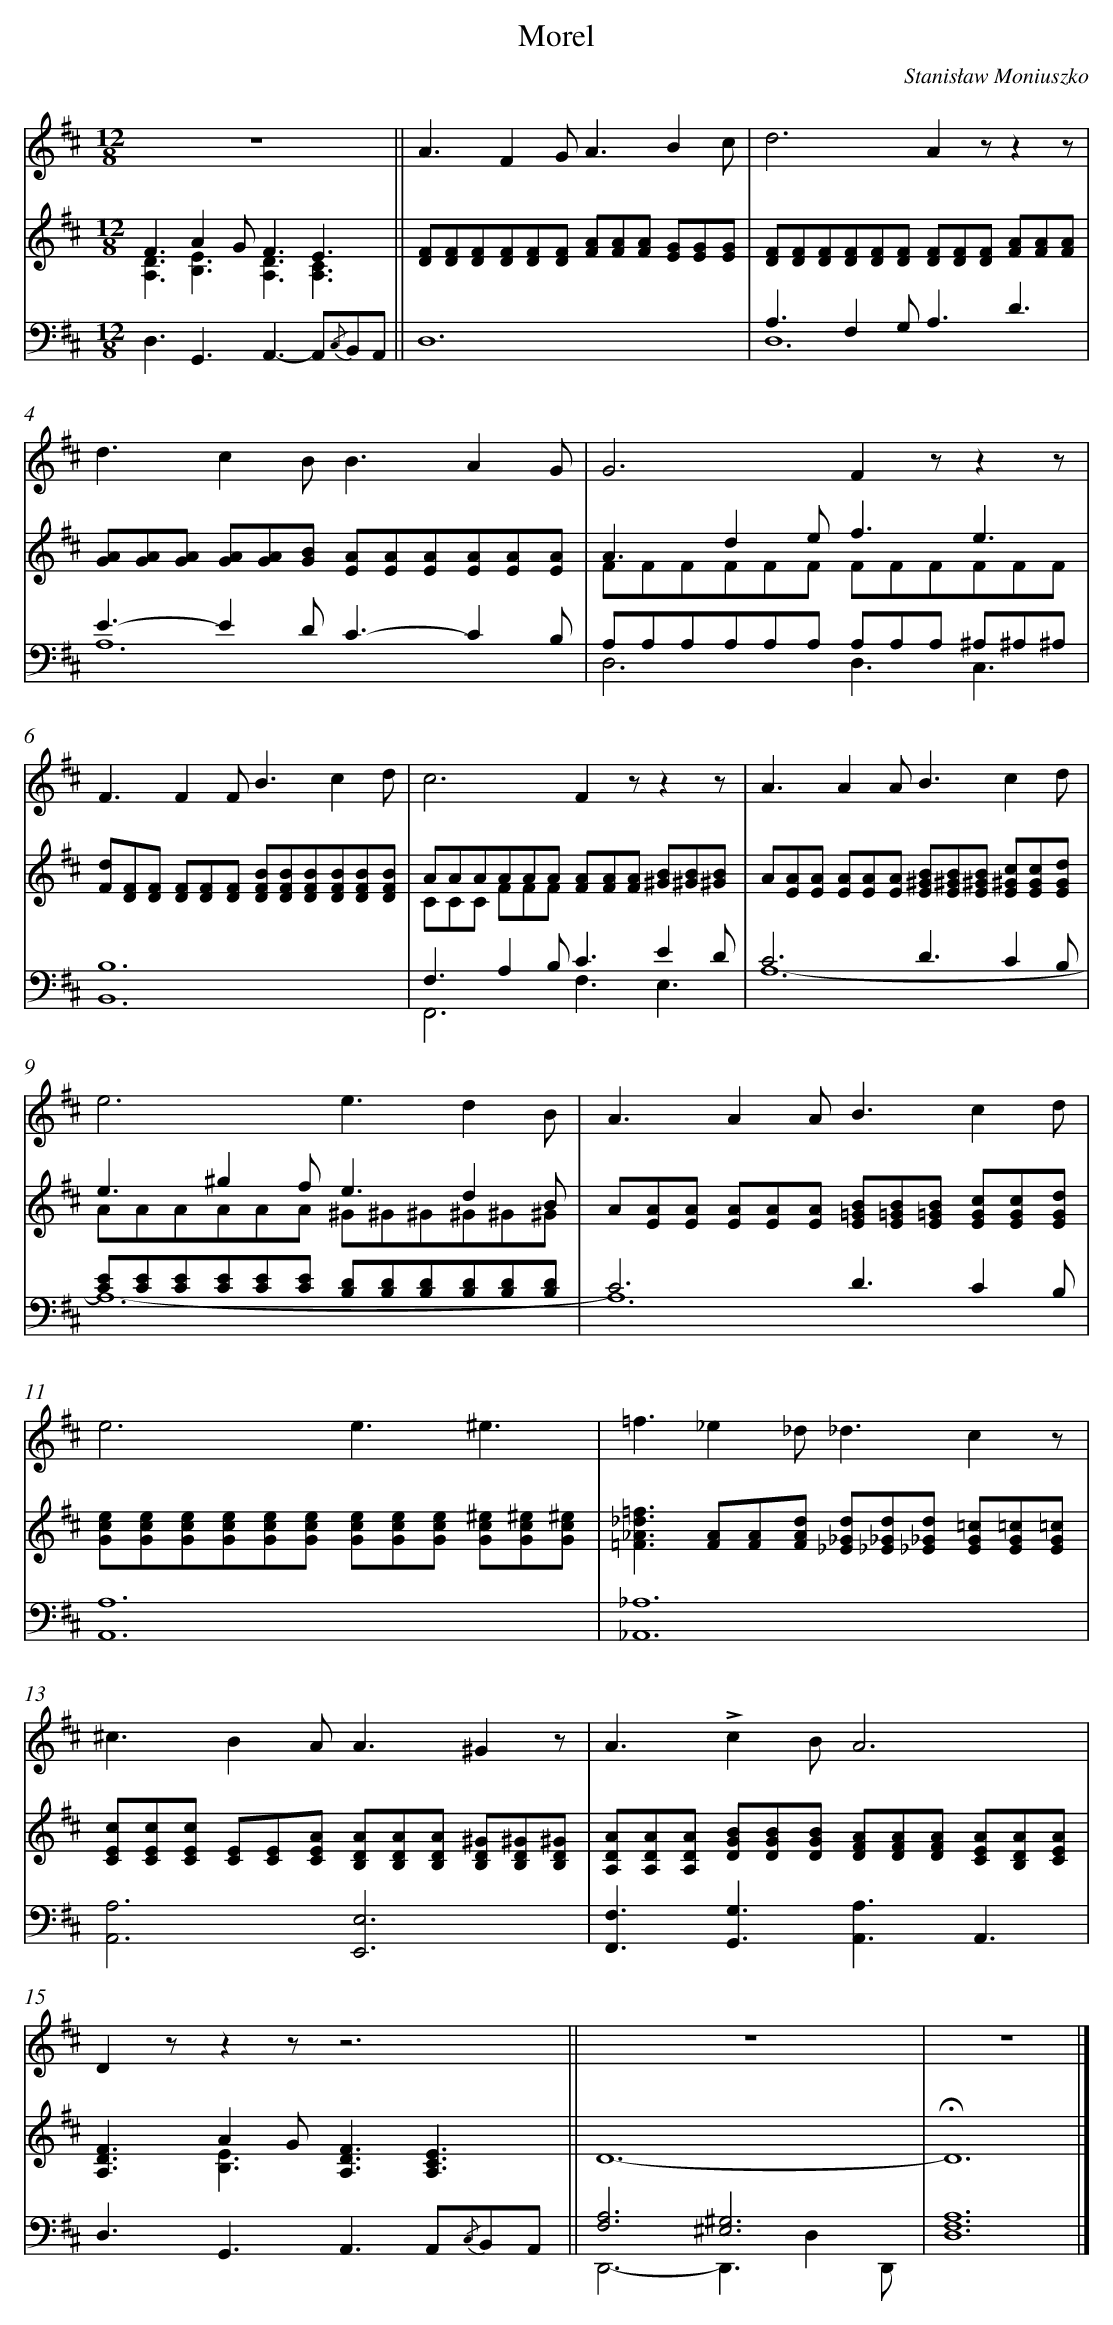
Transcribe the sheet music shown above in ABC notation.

X:1
T: Morel
C: Stanisław Moniuszko
L: 1/8
M: 12/8
V: 1 clef=treble
V: 2 clef=treble
V: 3 clef=bass
K: D
[V:1] z12 ||
[V:2] F3A2G2<F2E3 & [D3A,3][E3B,3][D3A,3][C3A,3] ||
[V:3] D,3G,,3A,,2>-A,,2{/C,}B,,A,, ||
[V:1] A3F2G2<A2B2c |
[V:2] [FD][FD][FD][FD][FD][FD] [AF][AF][AF] [GE][GE][GE] |
[V:3] D,12 |
[V:1] d4>A4zz2z |
[V:2] [FD][FD][FD][FD][FD][FD] [FD][FD][FD] [AF][AF][AF] |
[V:3] A,3F,2G,2<A,2D3 & D,12 |
[V:1] d3c2B2<B2A2G |
[V:2] [AG][AG][AG] [AG][AG][BG] [AE][AE][AE][AE][AE][AE] |
[V:3] E3-E2D2<C2-C2B, & A,12 |
[V:1] G4>F4zz2z |
[V:2] A3d2e2<f2e3 & FFFFFF FFFFFF |
[V:3] A,A,A,A,A,A, A,A,A, ^A,^A,^A, & D,6D,3C,3 |
[V:1] F3F2F2<B2c2d |
[V:2] [dF][FD][FD] [FD][FD][FD] [BFD][BFD][BFD][BFD][BFD][BFD] |
[V:3] B,12 & B,,12 |
[V:1] c4>F4zz2z |
[V:2] AAAAAA [AF][AF][AF] [B^G][B^G][B^G] & CCC FFFx6 |
[V:3] F,3A,2B,2<C2E2D & F,,6F,3E,3 |
[V:1] A3A2A2<B2c2d |
[V:2] A[AE][AE] [AE][AE][AE] [B^GE][B^GE][B^GE] [c^GE][cGE][dGE] |
[V:3] C6D3C2B, & A,12- |
[V:1] e6e3d2B |
[V:2] e3^g2f2<e2d2B & AAAAAA ^G^G^G^G^G^G |
[V:3] [EC][EC][EC][EC][EC][EC] [DB,][DB,][DB,][DB,][DB,][DB,] & A,12- |
[V:1] A3A2A2<B2c2d |
[V:2] A[AE][AE] [AE][AE][AE] [B=GE][B=GE][B=GE] [cGE][cGE][dGE] |
[V:3] C6D3C2B, & A,12 |
[V:1] e6e3^e3 |
[V:2] [ecG][ecG][ecG][ecG][ecG][ecG] [ecG][ecG][ecG] [^ecG][^ecG][^ecG] |
[V:3] [A,12A,,12] |
[V:1] =f3_e2_d2<_d2c2z |
[V:2] [=f2_d2_A2=F2]>[A2F2][AF][dAF] [d_G_E][d_G_E][d_G_E] [=cGE][=cGE][=cGE] |
[V:3] [_A,12_A,,12] |
[V:1] ^c3B2A2<A2^G2z |
[V:2] [cEC][cEC][cEC] [EC][EC][AEC] [ADB,][ADB,][ADB,] [^GDB,][^GDB,][^GDB,] |
[V:3] [A,6A,,6][E,6E,,6] |
[V:1] A3!accent!c2BA6 |
[V:2] [ADA,][ADA,][ADA,] [BGD][BGD][BGD] [AFD][AFD][AFD] [AEC][ADB,][AEC] |
[V:3] [F,3F,,3][G,3G,,3][A,3A,,3]A,,3 |
[V:1] D2zz2zz6 ||
[V:2] [F3D3A,3]A2G2<[F2D2A,2][E3C3A,3] & x3[E3B,3]x6 ||
[V:3] D,3G,,3A,,2>A,,2{/C,}B,,A,, ||
[V:1] z12 |
[V:2] D12- |
[V:3] [A,6F,6][^G,6^E,6] & D,,6-D,,3D,2D,, |
[V:1] z12 |]
[V:2] !fermata!D12 |]
[V:3] [A,12F,12D,12] |]
